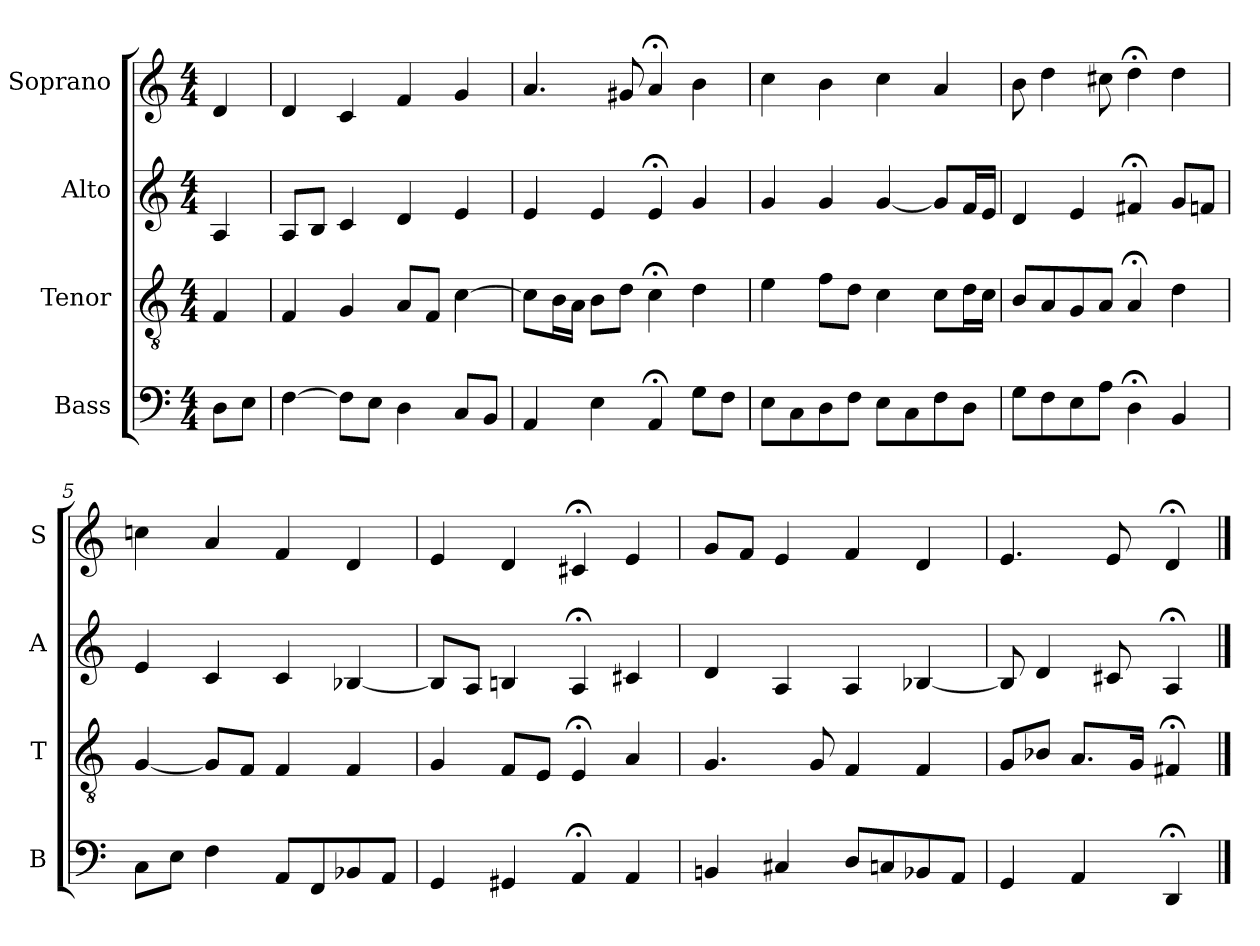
**kern	**kern	**kern	**kern
*part4	*part3	*part2	*part1
*staff4	*staff3	*staff2	*staff1
*I"Bass	*I"Tenor	*I"Alto	*I"Soprano
*I'B	*I'T	*I'A	*I'S
*clefF4	*clefGv2	*clefG2	*clefG2
*k[]	*k[]	*k[]	*k[]
*D:dor	*D:dor	*D:dor	*D:dor
*M4/4	*M4/4	*M4/4	*M4/4
*MM100	*MM100	*MM100	*MM100
=	=	=	=
8DL	4F	4A	4d
8EJ	.	.	.
=1	=1	=1	=1
[4F	4F	8AL	4d
.	.	8BJ	.
8FL]	4G	4c	4c
8EJ	.	.	.
4D	8AL	4d	4f
.	8FJ	.	.
8CL	[4c	4e	4g
8BBJ	.	.	.
=2	=2	=2	=2
4AA	8cL]	4e	4.a
.	16BL	.	.
.	16AJJ	.	.
4E	8BL	4e	.
.	8dJ	.	8g#X
4AA;<	4c;<	4e;<	4a;<
8GL	4d	4g	4b
8FJ	.	.	.
=3	=3	=3	=3
8EL	4e	4g	4cc
8C	.	.	.
8D	8fL	4g	4b
8FJ	8dJ	.	.
8EL	4c	[4g	4cc
8C	.	.	.
8F	8cL	8gL]	4a
8DJ	16dL	16fL	.
.	16cJJ	16eJJ	.
=4	=4	=4	=4
8GL	8BL	4d	8b
8F	8A	.	4dd
8E	8G	4e	.
8AJ	8AJ	.	8cc#X
4D;<	4A;<	4f#X;<	4dd;<
4BB	4d	8gL	4dd
.	.	8fnJ	.
=5	=5	=5	=5
8CL	[4G	4e	4ccn
8EJ	.	.	.
4F	8GL]	4c	4a
.	8FJ	.	.
8AAL	4F	4c	4f
8FF	.	.	.
8BB-X	4F	[4B-X	4d
8AAJ	.	.	.
=6	=6	=6	=6
4GG	4G	8B-L]	4e
.	.	8AJ	.
4GG#X	8FL	4Bn	4d
.	8EJ	.	.
4AA;<	4E;<	4A;<	4c#X;<
4AA	4A	4c#X	4e
=7	=7	=7	=7
4BBn	4.G	4d	8gL
.	.	.	8fJ
4C#X	.	4A	4e
.	8G	.	.
8DL	4F	4A	4f
8Cn	.	.	.
8BB-X	4F	[4B-X	4d
8AAJ	.	.	.
=8	=8	=8	=8
4GG	8GL	8B-]	4.e
.	8B-XJ	4d	.
4AA	8.AL	.	.
.	.	8c#X	8e
.	16GJk	.	.
4DD;<	4F#X;<	4A;<	4d;<
==	==	==	==
*-	*-	*-	*-
